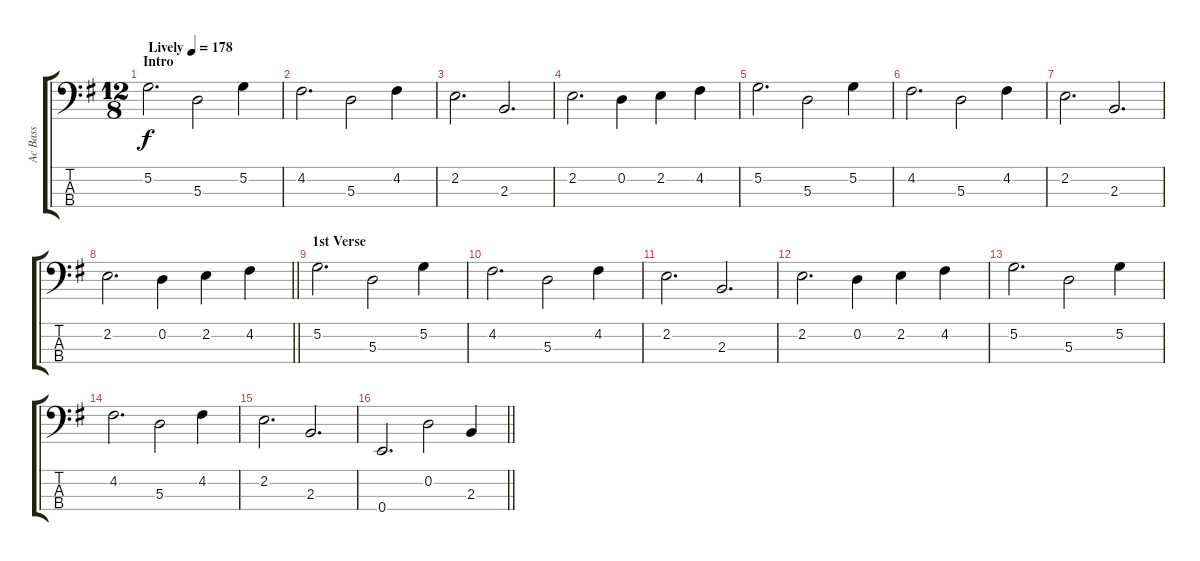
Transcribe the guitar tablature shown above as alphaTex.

\track ("Ac Bass" "Ac Bass") {instrument acousticbass}
\staff {score tabs}
\tuning (G2 D2 A1 E1) {hide}
\ts (12 8)
\section ("" "Intro")
\tempo (178 "Lively")
\clef f4
\ks g
5.2.2{d dy f instrument acousticbass} 5.3.2 5.2.4 |
4.2.2{d} 5.3.2 4.2.4 |
2.2.2{d} 2.3.2{d} |
2.2.2{d} 0.2.4 2.2.4 4.2.4 |
5.2.2{d} 5.3.2 5.2.4 |
4.2.2{d} 5.3.2 4.2.4 |
2.2.2{d} 2.3.2{d} |
\barLineRight lightlight
2.2.2{d} 0.2.4 2.2.4 4.2.4 |
\section ("" "1st Verse")
5.2.2{d} 5.3.2 5.2.4 |
4.2.2{d} 5.3.2 4.2.4 |
2.2.2{d} 2.3.2{d} |
2.2.2{d} 0.2.4 2.2.4 4.2.4 |
5.2.2{d} 5.3.2 5.2.4 |
4.2.2{d} 5.3.2 4.2.4 |
2.2.2{d} 2.3.2{d} |
\barLineRight lightlight
0.4.2{d} 0.2.2 2.3.4
